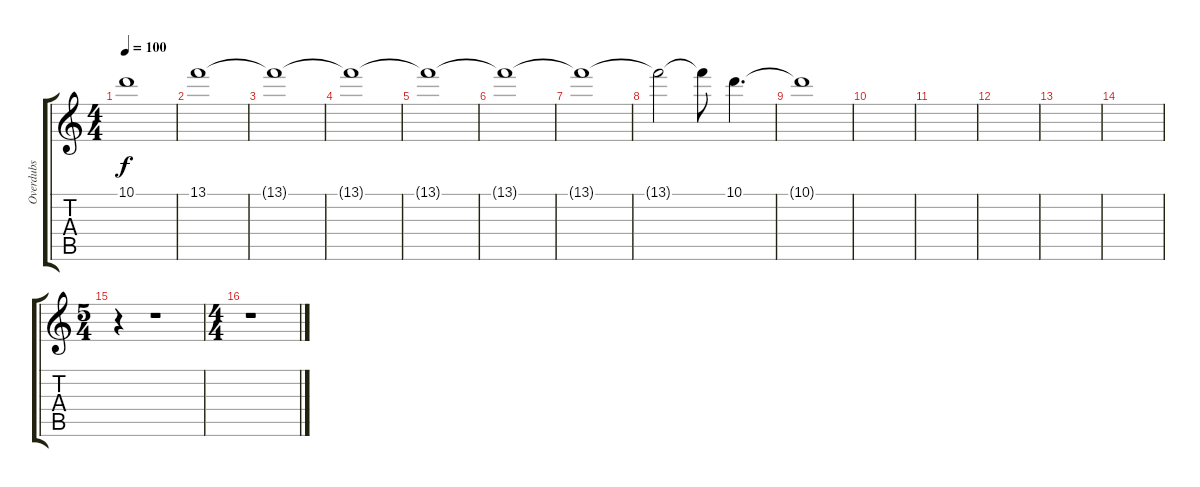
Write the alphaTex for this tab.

\track ("Overdubs" "Overdubs") {instrument distortionguitar}
\staff {score tabs}
\tuning (E4 B3 G3 D3 A2 E2) {hide}
\ts (4 4)
\tempo 100
\clef g2
\ks c
10.1{t}.1{dy f} |
13.1.1 |
13.1{t}.1 |
13.1{t}.1 |
13.1{t}.1 |
13.1{t}.1 |
13.1{t}.1 |
13.1{t}.2 13.1{t}.8 10.1.4{d} |
10.1{t}.1 |
|
|
|
|
|
\ts (5 4)
r.4 r.1 |
\ts (4 4)
r.1
